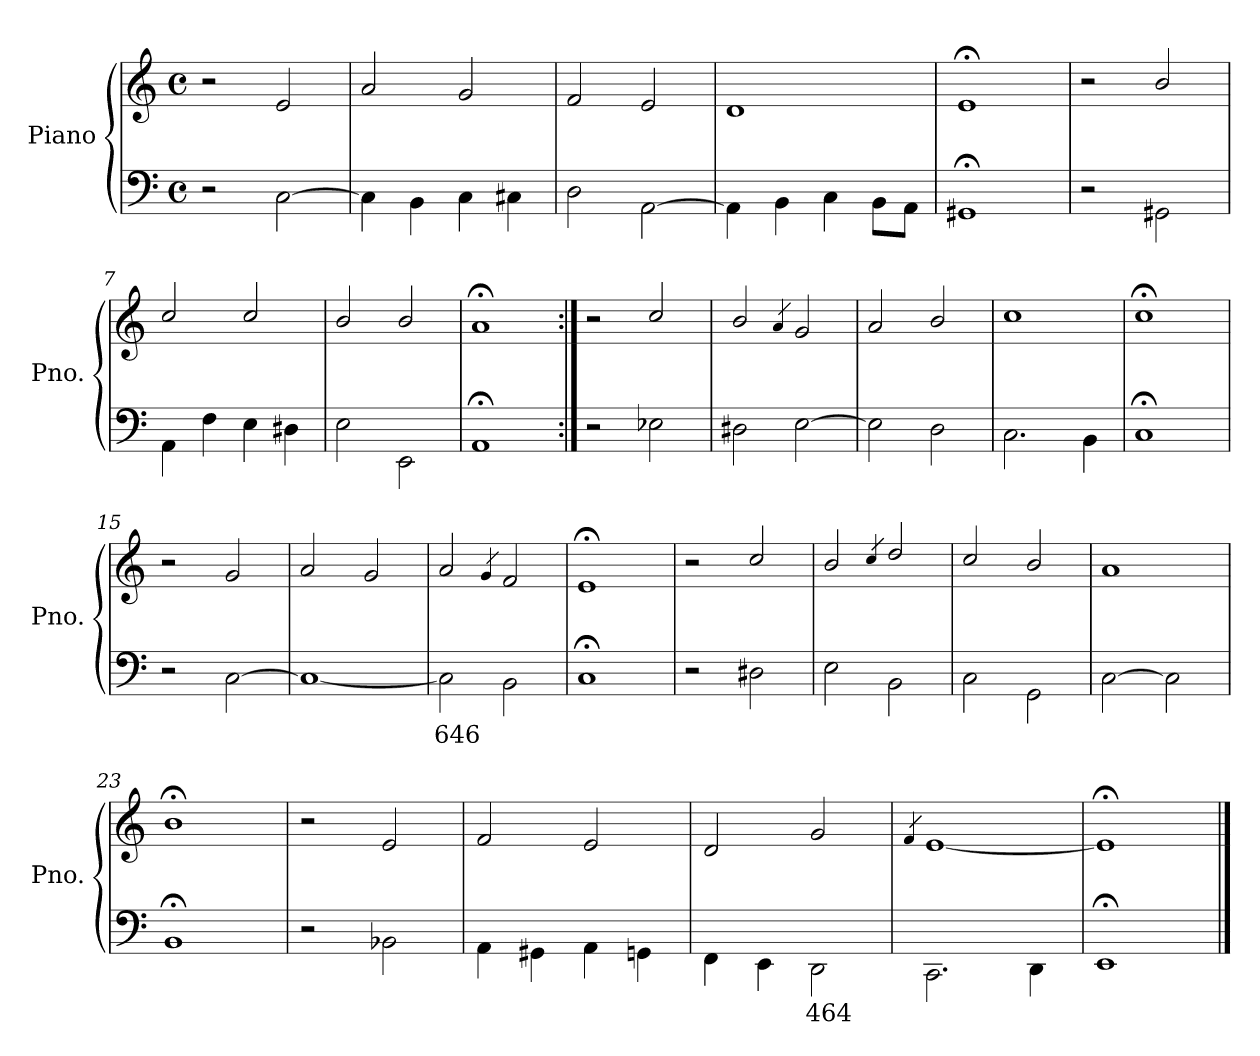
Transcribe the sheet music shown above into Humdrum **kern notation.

**kern	**text	**kern
*part1	*part1	*part1
*staff2	*staff2	*staff1
*I"Piano	*	*
*I'Pno.	*	*
*clefF4	*	*clefG2
*k[]	*	*k[]
*M4/4	*	*M4/4
*met(c)	*	*met(c)
=1	=1	=1
2r	.	2r
[<2C\	.	2e/
=2	=2	=2
4C\]	.	2a/
4BB\	.	.
4C\	.	2g/
4C#X\	.	.
=3	=3	=3
2D\	.	2f/
[<2AA\	.	2e/
=4	=4	=4
4AA\]	.	1d
4BB\	.	.
4C\	.	.
8BB\L	.	.
8AA\J	.	.
=5	=5	=5
1GG#X;	.	1e;<
=6	=6	=6
2r	.	2r
2GG#X\	.	2b/
=7	=7	=7
4AA\	.	2cc/
4F\	.	.
4E\	.	2cc/
4D#X\	.	.
=8	=8	=8
2E\	.	2b/
2EE\	.	2b/
=9	=9	=9
1AA;	.	1a;<
!!LO:LB:g=z
=10:|!	=10:|!	=10:|!
2r	.	2r
2E-X\	.	2cc/
=11	=11	=11
2D#X\	.	2b/
.	.	4qa/
[<2E\	.	2g/
=12	=12	=12
2E\]	.	2a/
2D\	.	2b/
=13	=13	=13
2.C\	.	1cc
4BB\	.	.
=14	=14	=14
1C;	.	1cc;<
=15	=15	=15
2r	.	2r
[<2C\	.	2g/
=16	=16	=16
1C_	.	2a/
.	.	2g/
=17	=17	=17
!	!LO:LY:b	!
2C\]	646	2a/
.	.	4qg/
2BB\	.	2f/
=18	=18	=18
1C;	.	1e;<
!!LO:LB:g=z
=19	=19	=19
2r	.	2r
2D#X\	.	2cc/
=20	=20	=20
2E\	.	2b/
.	.	4qcc/
2BB\	.	2dd/
=21	=21	=21
2C\	.	2cc/
2GG\	.	2b/
=22	=22	=22
[<2C\	.	1a
2C\]	.	.
=23	=23	=23
1BB;	.	1b;<
=24	=24	=24
2r	.	2r
2BB-X\	.	2e/
=25	=25	=25
4AA\	.	2f/
4GG#X\	.	.
4AA\	.	2e/
4GGn\	.	.
=26	=26	=26
4FF\	.	2d/
4EE\	.	.
!	!LO:LY:b	!
2DD\	464	2g/
=27	=27	=27
.	.	4qf/
2.CC\	.	[>1e
4DD\	.	.
=28	=28	=28
1EE;	.	1e;<]
==	==	==
*-	*-	*-
